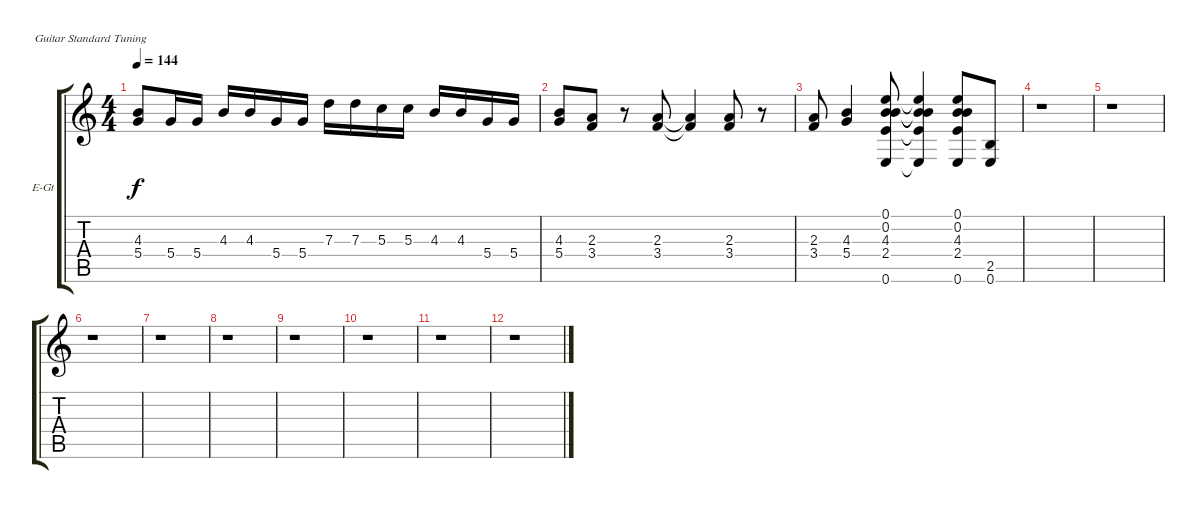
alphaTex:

\bracketExtendMode groupsimilarinstruments
\firstSystemTrackNameOrientation horizontal
\otherSystemsTrackNameOrientation horizontal
\track ("Rhythm And Fill Guitar" "E-Gt") {instrument overdrivenguitar}
\staff {score tabs}
\tuning (E4 B3 G3 D3 A2 E2)
\ts (4 4)
\tempo 144
\clef g2
\ks c
(4.3{t} 5.4{t}).8{dy f} 5.4.16 5.4.16 4.3.16 4.3.16 5.4.16 5.4.16 7.3.16 7.3.16 5.3.16 5.3.16 4.3.16 4.3.16 5.4.16 5.4.16 |
(4.3 5.4).8 (2.3 3.4).8 r.8 (2.3 3.4).8 (2.3{t} 3.4{t}).4 (2.3 3.4).8 r.8 |
(2.3 3.4).8 (4.3 5.4).4 (0.1 0.2 4.3 2.4 0.6).8 (0.1{t} 0.2{t} 4.3{t} 2.4{t} 0.6{t}).4 (0.1 0.2 4.3 2.4 0.6).8 (2.5 0.6).8 |
r.1 |
r.1 |
r.1 |
r.1 |
r.1 |
r.1 |
r.1 |
r.1 |
r.1
